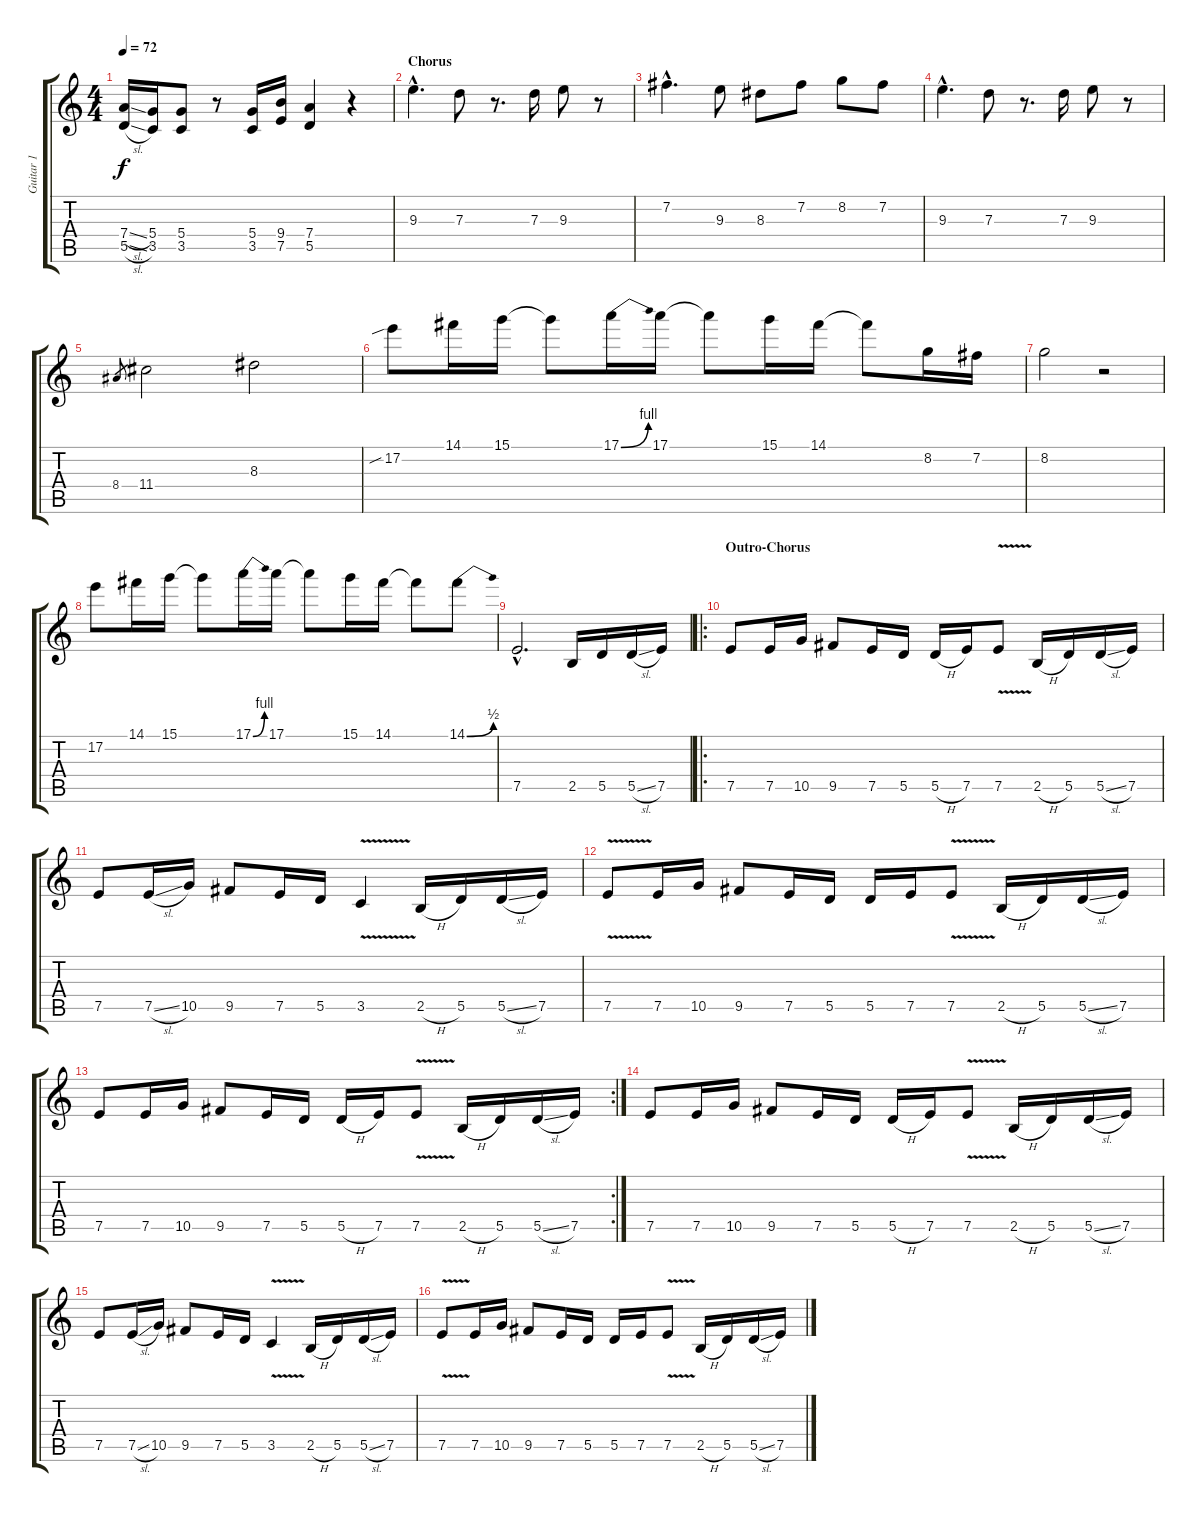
\track ("Guitar 1" "Guitar 1") {instrument distortionguitar}
\staff {score tabs}
\tuning (E4 B3 G3 D3 A2 E2) {hide}
\ts (4 4)
\tempo 72
\clef g2
\ks c
(7.4{sl} 5.5{sl}).16{dy f} (5.4 3.5).16 (5.4 3.5).8 r.8 (5.4 3.5).16 (9.4 7.5).16 (7.4 5.5).4 r.4 |
\section ("" "Chorus")
9.3{hac}.4{d} 7.3.8 r.8{d} 7.3.16 9.3.8 r.8 |
7.2{hac}.4{d} 9.3.8 8.3.8 7.2.8 8.2.8 7.2.8 |
9.3{hac}.4{d} 7.3.8 r.8{d} 7.3.16 9.3.8 r.8 |
8.4.8{gr} 11.4.2 8.3.2 |
17.2{sib}.8 14.1.16 15.1.16 15.1{t}.8 17.1{be (bend 0 0 60 4)}.16 17.1.16 17.1{t}.8 15.1.16 14.1.16 14.1{t}.8 8.2.16 7.2.16 |
8.2.2 r.2 |
17.2.8 14.1.16 15.1.16 15.1{t}.8 17.1{be (bend 0 0 60 4)}.16 17.1.16 17.1{t}.8 15.1.16 14.1.16 14.1{t}.8 14.1{be (bend 0 0 60 2)}.8 |
7.5{hac}.2{d} 2.5.16 5.5.16 5.5{sl}.16 7.5.16 |
\ro
\section ("" "Outro-Chorus")
7.5.8 7.5.16 10.5.16 9.5.8 7.5.16 5.5.16 5.5{h}.16 7.5.16 7.5{v}.8 2.5{h}.16 5.5.16 5.5{sl}.16 7.5.16 |
7.5.8 7.5{sl}.16 10.5.16 9.5.8 7.5.16 5.5.16 3.5{v}.4 2.5{h}.16 5.5.16 5.5{sl}.16 7.5.16 |
7.5{v}.8 7.5.16 10.5.16 9.5.8 7.5.16 5.5.16 5.5.16 7.5.16 7.5{v}.8 2.5{h}.16 5.5.16 5.5{sl}.16 7.5.16 |
\rc 2
7.5.8 7.5.16 10.5.16 9.5.8 7.5.16 5.5.16 5.5{h}.16 7.5.16 7.5{v}.8 2.5{h}.16 5.5.16 5.5{sl}.16 7.5.16 |
7.5.8 7.5.16 10.5.16 9.5.8 7.5.16 5.5.16 5.5{h}.16 7.5.16 7.5{v}.8 2.5{h}.16 5.5.16 5.5{sl}.16 7.5.16 |
7.5.8 7.5{sl}.16 10.5.16 9.5.8 7.5.16 5.5.16 3.5{v}.4 2.5{h}.16 5.5.16 5.5{sl}.16 7.5.16 |
7.5{v}.8 7.5.16 10.5.16 9.5.8 7.5.16 5.5.16 5.5.16 7.5.16 7.5{v}.8 2.5{h}.16 5.5.16 5.5{sl}.16 7.5.16
